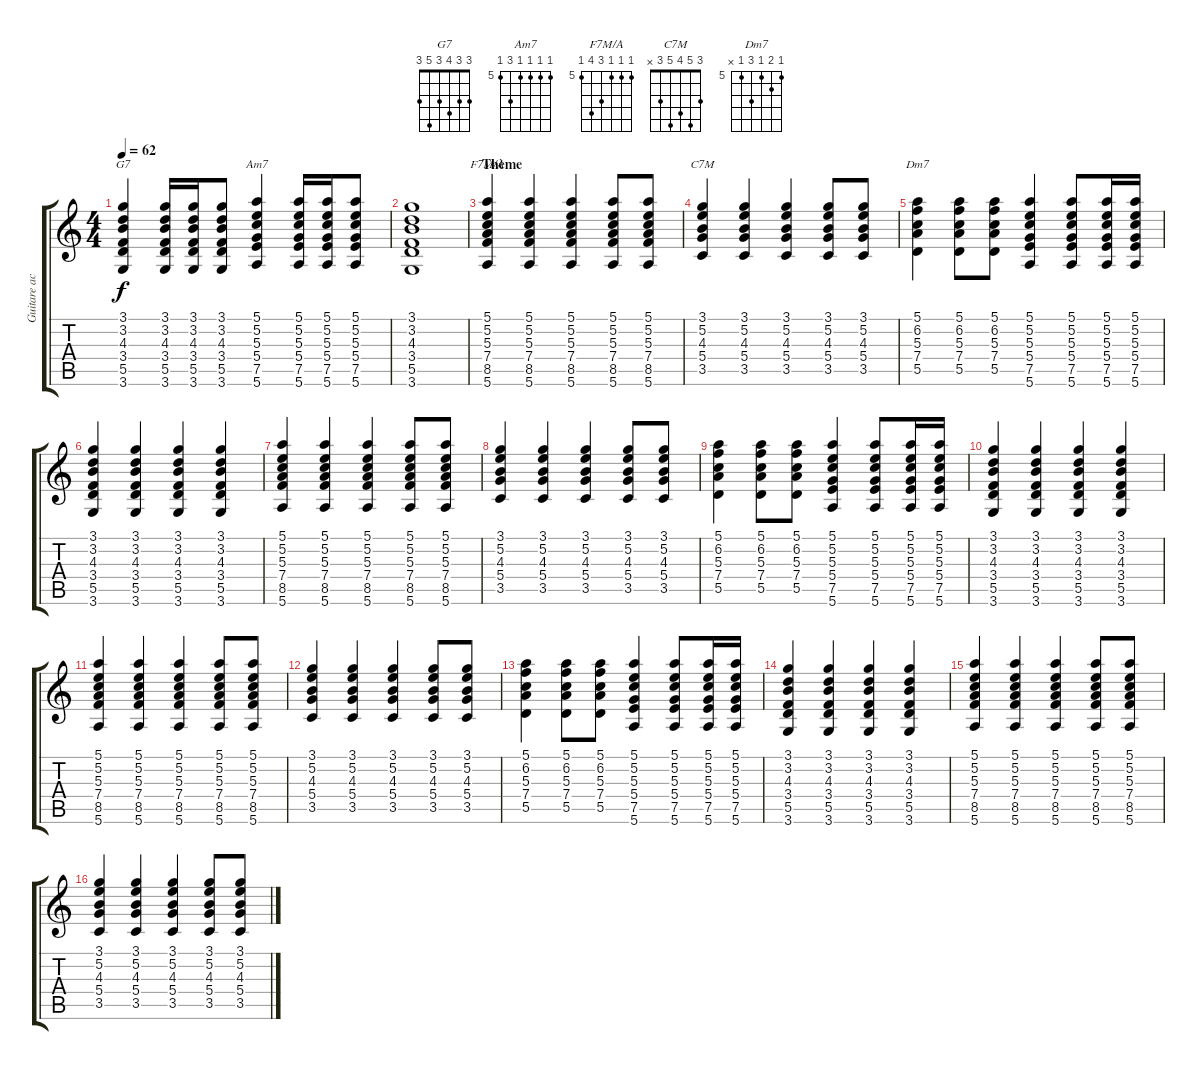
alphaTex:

\track ("Guitare acoustique / 12 cordes" "Guitare ac") {instrument acousticguitarsteel}
\staff {score tabs}
\tuning (E4 B3 G3 D3 A2 E2) {hide}
\chord ("G7" 3 3 4 3 5 3)
\chord ("Am7" 5 5 5 5 7 5) {firstfret 5}
\chord ("F7M/A" 5 5 5 7 8 5) {firstfret 5}
\chord ("C7M" 3 5 4 5 3 x)
\chord ("Dm7" 5 6 5 7 5 x) {firstfret 5}
\ts (4 4)
\tempo 62
\clef g2
\ks c
(3.1 3.2 4.3 3.4 5.5 3.6).4{ch "G7" dy f} (3.1 3.2 4.3 3.4 5.5 3.6).16 (3.1 3.2 4.3 3.4 5.5 3.6).16 (3.1 3.2 4.3 3.4 5.5 3.6).8 (5.1 5.2 5.3 5.4 7.5 5.6).4{ch "Am7"} (5.1 5.2 5.3 5.4 7.5 5.6).16 (5.1 5.2 5.3 5.4 7.5 5.6).16 (5.1 5.2 5.3 5.4 7.5 5.6).8 |
(3.1 3.2 4.3 3.4 5.5 3.6).1 |
\section ("" "Thème")
(5.1 5.2 5.3 7.4 8.5 5.6).4{ch "F7M/A"} (5.1 5.2 5.3 7.4 8.5 5.6).4 (5.1 5.2 5.3 7.4 8.5 5.6).4 (5.1 5.2 5.3 7.4 8.5 5.6).8 (5.1 5.2 5.3 7.4 8.5 5.6).8 |
(3.1 5.2 4.3 5.4 3.5).4{ch "C7M"} (3.1 5.2 4.3 5.4 3.5).4 (3.1 5.2 4.3 5.4 3.5).4 (3.1 5.2 4.3 5.4 3.5).8 (3.1 5.2 4.3 5.4 3.5).8 |
(5.1 6.2 5.3 7.4 5.5).4{ch "Dm7"} (5.1 6.2 5.3 7.4 5.5).8 (5.1 6.2 5.3 7.4 5.5).8 (5.1 5.2 5.3 5.4 7.5 5.6).4 (5.1 5.2 5.3 5.4 7.5 5.6).8 (5.1 5.2 5.3 5.4 7.5 5.6).16 (5.1 5.2 5.3 5.4 7.5 5.6).16 |
(3.1 3.2 4.3 3.4 5.5 3.6).4 (3.1 3.2 4.3 3.4 5.5 3.6).4 (3.1 3.2 4.3 3.4 5.5 3.6).4 (3.1 3.2 4.3 3.4 5.5 3.6).4 |
(5.1 5.2 5.3 7.4 8.5 5.6).4 (5.1 5.2 5.3 7.4 8.5 5.6).4 (5.1 5.2 5.3 7.4 8.5 5.6).4 (5.1 5.2 5.3 7.4 8.5 5.6).8 (5.1 5.2 5.3 7.4 8.5 5.6).8 |
(3.1 5.2 4.3 5.4 3.5).4 (3.1 5.2 4.3 5.4 3.5).4 (3.1 5.2 4.3 5.4 3.5).4 (3.1 5.2 4.3 5.4 3.5).8 (3.1 5.2 4.3 5.4 3.5).8 |
(5.1 6.2 5.3 7.4 5.5).4 (5.1 6.2 5.3 7.4 5.5).8 (5.1 6.2 5.3 7.4 5.5).8 (5.1 5.2 5.3 5.4 7.5 5.6).4 (5.1 5.2 5.3 5.4 7.5 5.6).8 (5.1 5.2 5.3 5.4 7.5 5.6).16 (5.1 5.2 5.3 5.4 7.5 5.6).16 |
(3.1 3.2 4.3 3.4 5.5 3.6).4 (3.1 3.2 4.3 3.4 5.5 3.6).4 (3.1 3.2 4.3 3.4 5.5 3.6).4 (3.1 3.2 4.3 3.4 5.5 3.6).4 |
(5.1 5.2 5.3 7.4 8.5 5.6).4 (5.1 5.2 5.3 7.4 8.5 5.6).4 (5.1 5.2 5.3 7.4 8.5 5.6).4 (5.1 5.2 5.3 7.4 8.5 5.6).8 (5.1 5.2 5.3 7.4 8.5 5.6).8 |
(3.1 5.2 4.3 5.4 3.5).4 (3.1 5.2 4.3 5.4 3.5).4 (3.1 5.2 4.3 5.4 3.5).4 (3.1 5.2 4.3 5.4 3.5).8 (3.1 5.2 4.3 5.4 3.5).8 |
(5.1 6.2 5.3 7.4 5.5).4 (5.1 6.2 5.3 7.4 5.5).8 (5.1 6.2 5.3 7.4 5.5).8 (5.1 5.2 5.3 5.4 7.5 5.6).4 (5.1 5.2 5.3 5.4 7.5 5.6).8 (5.1 5.2 5.3 5.4 7.5 5.6).16 (5.1 5.2 5.3 5.4 7.5 5.6).16 |
(3.1 3.2 4.3 3.4 5.5 3.6).4 (3.1 3.2 4.3 3.4 5.5 3.6).4 (3.1 3.2 4.3 3.4 5.5 3.6).4 (3.1 3.2 4.3 3.4 5.5 3.6).4 |
(5.1 5.2 5.3 7.4 8.5 5.6).4 (5.1 5.2 5.3 7.4 8.5 5.6).4 (5.1 5.2 5.3 7.4 8.5 5.6).4 (5.1 5.2 5.3 7.4 8.5 5.6).8 (5.1 5.2 5.3 7.4 8.5 5.6).8 |
(3.1 5.2 4.3 5.4 3.5).4 (3.1 5.2 4.3 5.4 3.5).4 (3.1 5.2 4.3 5.4 3.5).4 (3.1 5.2 4.3 5.4 3.5).8 (3.1 5.2 4.3 5.4 3.5).8
